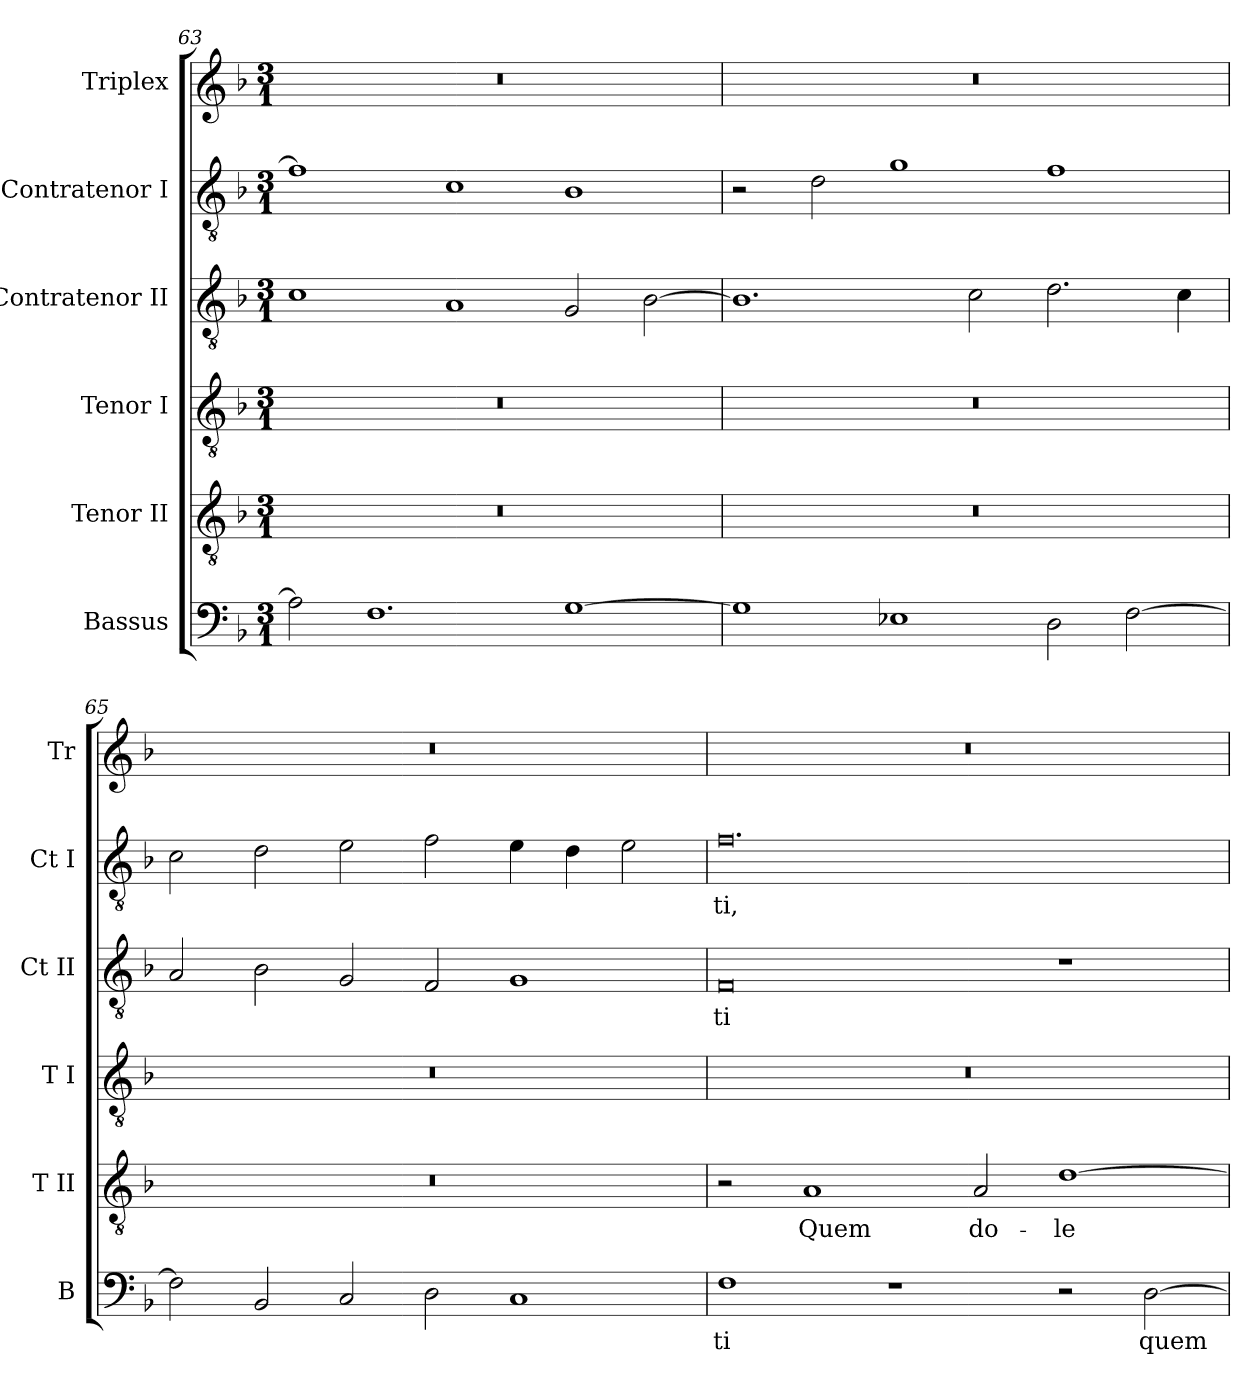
**kern	**text	**kern	**text	**kern	**kern	**text	**kern	**text	**kern
*part6	*part6	*part5	*part5	*part4	*part3	*part3	*part2	*part2	*part1
*staff6	*staff6	*staff5	*staff5	*staff4	*staff3	*staff3	*staff2	*staff2	*staff1
*I"Bassus	*	*I"Tenor II	*	*I"Tenor I	*I"Contratenor II	*	*I"Contratenor I	*	*I"Triplex
*I'B	*	*I'T II	*	*I'T I	*I'Ct II	*	*I'Ct I	*	*I'Tr
*clefF4	*	*clefGv2	*	*clefGv2	*clefGv2	*	*clefGv2	*	*clefG2
*	*	*ITrd7c12	*	*ITrd7c12	*ITrd7c12	*	*ITrd7c12	*	*
*k[b-]	*	*k[b-]	*	*k[b-]	*k[b-]	*	*k[b-]	*	*k[b-]
*F:	*	*F:	*	*F:	*F:	*	*F:	*	*F:
*M3/1	*	*M3/1	*	*M3/1	*M3/1	*	*M3/1	*	*M3/1
=63	=63	=63	=63	=63	=63	=63	=63	=63	=63
!	!	!LO:N:vis=1	!	!LO:N:vis=1	!	!	!	!	!LO:N:vis=1
2Ai\]	.	0.r	.	0.r	1Ci	.	1Fi]	.	0.r
1.Fi	.	.	.	.	.	.	.	.	.
.	.	.	.	.	1AAi	.	1Ci	.	.
[>1Gi	.	.	.	.	2GGi/	.	1BB-i	.	.
.	.	.	.	.	[>2BB-i\	.	.	.	.
!!LO:LB:g=z
=64`	=64`	=64`	=64`	=64`	=64`	=64`	=64`	=64`	=64`
!	!	!LO:N:vis=1	!	!LO:N:vis=1	!	!	!	!	!LO:N:vis=1
1Gi]	.	0.r	.	0.r	1.BB-i]	.	2r	.	0.r
.	.	.	.	.	.	.	2Di\	.	.
1E-Xi	.	.	.	.	.	.	1Gi	.	.
.	.	.	.	.	2Ci\	.	.	.	.
2Di\	.	.	.	.	2.Di\	.	1Fi	.	.
[>2Fi\	.	.	.	.	.	.	.	.	.
.	.	.	.	.	4Ci\	.	.	.	.
=65`	=65`	=65`	=65`	=65`	=65`	=65`	=65`	=65`	=65`
!	!	!LO:N:vis=1	!	!LO:N:vis=1	!	!	!	!	!LO:N:vis=1
2Fi\]	.	0.r	.	0.r	2AAi/	.	2Ci\	.	0.r
2BB-i/	.	.	.	.	2BB-i\	.	2Di\	.	.
2Ci/	.	.	.	.	2GGi/	.	2Ei\	.	.
2Di\	.	.	.	.	2FFi/	.	2Fi\	.	.
1Ci	.	.	.	.	1GGi	.	4Ei\	.	.
.	.	.	.	.	.	.	4Di\	.	.
.	.	.	.	.	.	.	2Ei\	.	.
=66`	=66`	=66`	=66`	=66`	=66`	=66`	=66`	=66`	=66`
!	!LO:LY:b:color=#000000	!	!	!LO:N:vis=1	!	!	!	!	!
!	!	!	!	!	!	!LO:LY:b:color=#000000	!	!	!
!	!	!	!	!	!	!	!	!LO:LY:b:color=#000000	!LO:N:vis=1
1Fi	-ti	2r	.	0.r	0FFi	-ti	0.Fi	-ti,	0.r
!	!	!	!LO:LY:b:color=#000000	!	!	!	!	!	!
.	.	1AAi	Quem	.	.	.	.	.	.
1r	.	.	.	.	.	.	.	.	.
!	!	!	!LO:LY:b:color=#000000	!	!	!	!	!	!
.	.	2AAi/	do-	.	.	.	.	.	.
!	!	!	!LO:LY:b:color=#000000	!	!	!	!	!	!
2r	.	[>1Di	-le-	.	1r	.	.	.	.
!	!LO:LY:b:color=#000000	!	!	!	!	!	!	!	!
[>2Di\	quem	.	.	.	.	.	.	.	.
=`	=`	=`	=`	=`	=`	=`	=`	=`	=`
*-	*-	*-	*-	*-	*-	*-	*-	*-	*-
